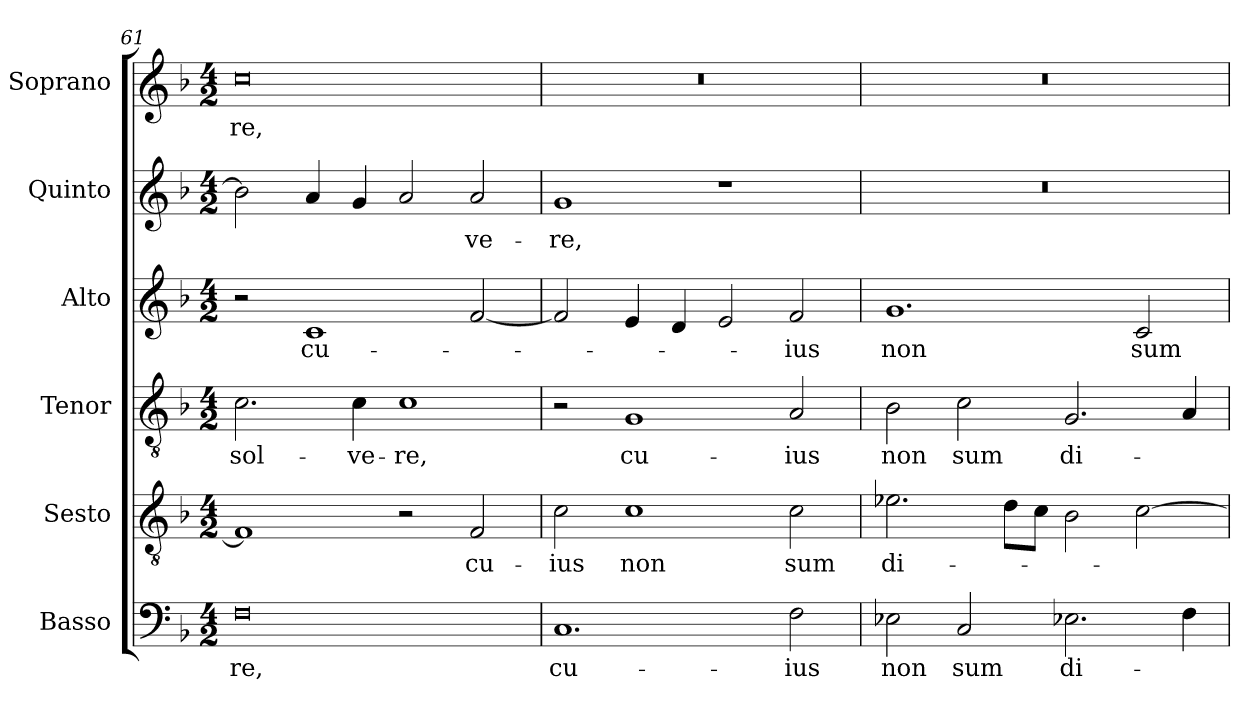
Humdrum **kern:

**kern	**text	**kern	**text	**kern	**text	**kern	**text	**kern	**text	**kern	**text
*part6	*part6	*part5	*part5	*part4	*part4	*part3	*part3	*part2	*part2	*part1	*part1
*staff6	*staff6	*staff5	*staff5	*staff4	*staff4	*staff3	*staff3	*staff2	*staff2	*staff1	*staff1
*I"Basso	*	*I"Sesto	*	*I"Tenor	*	*I"Alto	*	*I"Quinto	*	*I"Soprano	*
*I'B.	*	*I'Ss.	*	*I'T.	*	*I'A.	*	*I'Q.	*	*I'S.	*
*clefF4	*	*clefGv2	*	*clefGv2	*	*clefG2	*	*clefG2	*	*clefG2	*
*	*	*ITrd7c12	*	*ITrd7c12	*	*	*	*	*	*	*
*k[b-]	*	*k[b-]	*	*k[b-]	*	*k[b-]	*	*k[b-]	*	*k[b-]	*
*F:	*	*F:	*	*F:	*	*F:	*	*F:	*	*F:	*
*M4/2	*	*M4/2	*	*M4/2	*	*M4/2	*	*M4/2	*	*M4/2	*
=61	=61	=61	=61	=61	=61	=61	=61	=61	=61	=61	=61
!	!LO:LY:b:color=#000000	!	!	!	!	!	!	!	!	!	!
!	!	!	!	!	!LO:LY:b:color=#000000	!	!	!	!	!	!
!	!	!	!	!	!	!	!	!	!	!	!LO:LY:b:color=#000000
0Fi	-re,	1FFi]	.	2.Ci\	sol-	2r	.	2b-i\]	.	0cci	-re,
!	!	!	!	!	!	!	!LO:LY:b:color=#000000	!	!	!	!
.	.	.	.	.	.	1ci	cu-	4ai/	.	.	.
!	!	!	!	!	!LO:LY:b:color=#000000	!	!	!	!	!	!
.	.	.	.	4Ci\	-ve-	.	.	4gi/	.	.	.
!	!	!	!	!	!LO:LY:b:color=#000000	!	!	!	!	!	!
.	.	2r	.	1Ci	-re,	.	.	2ai/	.	.	.
!	!	!	!LO:LY:b:color=#000000	!	!	!	!	!	!	!	!
!	!	!	!	!	!	!	!	!	!LO:LY:b:color=#000000	!	!
.	.	2FFi/	cu-	.	.	[2fi/	.	2ai/	-ve-	.	.
!!LO:LB:g=z
=62	=62	=62	=62	=62	=62	=62	=62	=62	=62	=62	=62
!	!LO:LY:b:color=#000000	!	!	!	!	!	!	!	!	!	!
!	!	!	!LO:LY:b:color=#000000	!	!	!	!	!	!	!	!
!	!	!	!	!	!	!	!	!	!LO:LY:b:color=#000000	!LO:N:vis=1	!
1.Ci	cu-	2Ci\	-ius	2r	.	2fi/]	.	1gi	-re,	0r	.
!	!	!	!LO:LY:b:color=#000000	!	!	!	!	!	!	!	!
!	!	!	!	!	!LO:LY:b:color=#000000	!	!	!	!	!	!
.	.	1Ci	non	1GGi	cu-	4ei/	.	.	.	.	.
.	.	.	.	.	.	4di/	.	.	.	.	.
.	.	.	.	.	.	2ei/	.	1r	.	.	.
!	!LO:LY:b:color=#000000	!	!	!	!	!	!	!	!	!	!
!	!	!	!LO:LY:b:color=#000000	!	!	!	!	!	!	!	!
!	!	!	!	!	!LO:LY:b:color=#000000	!	!	!	!	!	!
!	!	!	!	!	!	!	!LO:LY:b:color=#000000	!	!	!	!
2Fi\	-ius	2Ci\	sum	2AAi/	-ius	2fi/	-ius	.	.	.	.
=63	=63	=63	=63	=63	=63	=63	=63	=63	=63	=63	=63
!	!LO:LY:b:color=#000000	!	!	!	!	!	!	!	!	!	!
!	!	!	!LO:LY:b:color=#000000	!	!	!	!	!	!	!	!
!	!	!	!	!	!LO:LY:b:color=#000000	!	!	!	!	!	!
!	!	!	!	!	!	!	!LO:LY:b:color=#000000	!LO:N:vis=1	!	!LO:N:vis=1	!
2E-Xi\	non	2.E-Xi\	di-	2BB-i\	non	1.gi	non	0r	.	0r	.
!	!LO:LY:b:color=#000000	!	!	!	!	!	!	!	!	!	!
!	!	!	!	!	!LO:LY:b:color=#000000	!	!	!	!	!	!
2Ci/	sum	.	.	2Ci\	sum	.	.	.	.	.	.
.	.	8Di\L	.	.	.	.	.	.	.	.	.
.	.	8Ci\J	.	.	.	.	.	.	.	.	.
!	!LO:LY:b:color=#000000	!	!	!	!	!	!	!	!	!	!
!	!	!	!	!	!LO:LY:b:color=#000000	!	!	!	!	!	!
2.E-Xi\	di-	2BB-i\	.	2.GGi/	di-	.	.	.	.	.	.
!	!	!	!	!	!	!	!LO:LY:b:color=#000000	!	!	!	!
.	.	[2Ci\	.	.	.	2ci/	sum	.	.	.	.
4Fi\	.	.	.	4AAi/	.	.	.	.	.	.	.
=	=	=	=	=	=	=	=	=	=	=	=
*-	*-	*-	*-	*-	*-	*-	*-	*-	*-	*-	*-
